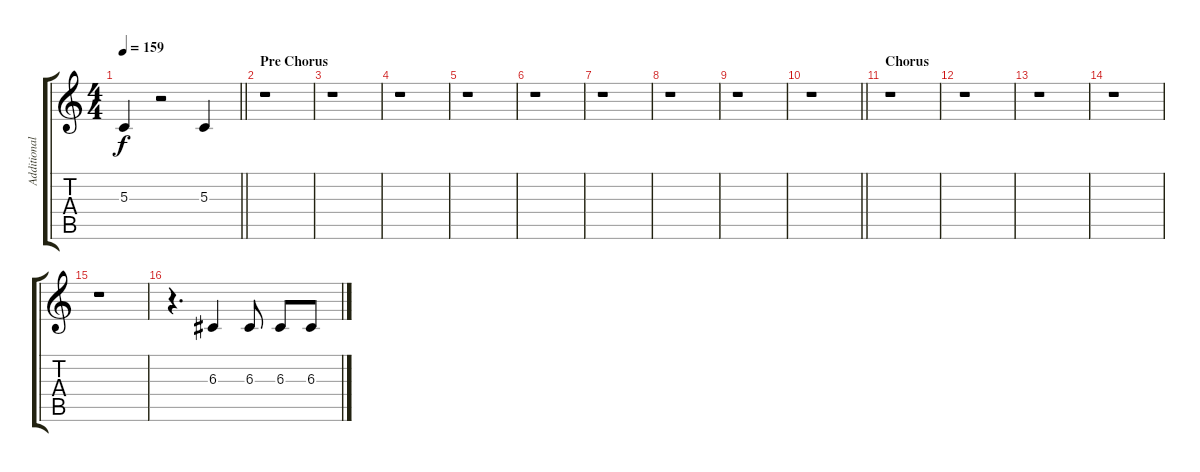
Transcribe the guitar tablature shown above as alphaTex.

\track ("Additional Vocals" "Additional") {instrument sopranosax}
\staff {score tabs}
\tuning (E4 B3 G3 D3 A2 E2) {hide}
\ts (4 4)
\tempo 159
\clef g2
\barLineRight lightlight
\ks c
5.3.4{dy f} r.2 5.3.4 |
\section ("" "Pre Chorus")
r.1 |
r.1 |
r.1 |
r.1 |
r.1 |
r.1 |
r.1 |
r.1 |
\barLineRight lightlight
r.1 |
\section ("" "Chorus")
r.1 |
r.1 |
r.1 |
r.1 |
r.1 |
r.4{d} 6.3.4 6.3.8 6.3.8 6.3.8
